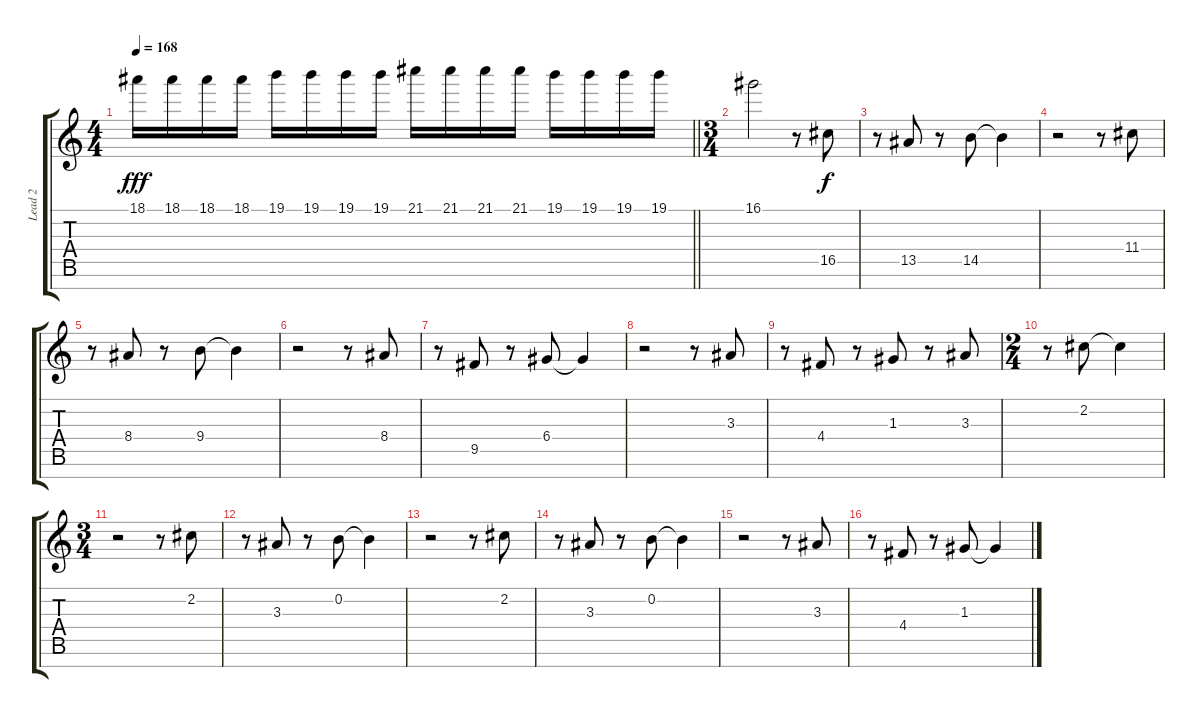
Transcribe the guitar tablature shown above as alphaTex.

\track ("Lead 2" "Lead 2") {instrument overdrivenguitar}
\staff {score tabs}
\tuning (E4 B3 G3 D3 A2 E2 B1) {hide}
\ts (4 4)
\tempo 168
\clef g2
\barLineRight lightlight
\ks c
18.1.16{dy fff} 18.1.16 18.1.16 18.1.16 19.1.16 19.1.16 19.1.16 19.1.16 21.1.16 21.1.16 21.1.16 21.1.16 19.1.16 19.1.16 19.1.16 19.1.16 |
\ts (3 4)
16.1.2 r.8 16.5.8{dy f} |
r.8 13.5.8 r.8 14.5.8 14.5{t}.4 |
r.2 r.8 11.4.8 |
r.8 8.4.8 r.8 9.4.8 9.4{t}.4 |
r.2 r.8 8.4.8 |
r.8 9.5.8 r.8 6.4.8 6.4{t}.4 |
r.2 r.8 3.3.8 |
r.8 4.4.8 r.8 1.3.8 r.8 3.3.8 |
\ts (2 4)
r.8 2.2.8 2.2{t}.4 |
\ts (3 4)
r.2 r.8 2.2.8 |
r.8 3.3.8 r.8 0.2.8 0.2{t}.4 |
r.2 r.8 2.2.8 |
r.8 3.3.8 r.8 0.2.8 0.2{t}.4 |
r.2 r.8 3.3.8 |
r.8 4.4.8 r.8 1.3.8 1.3{t}.4
